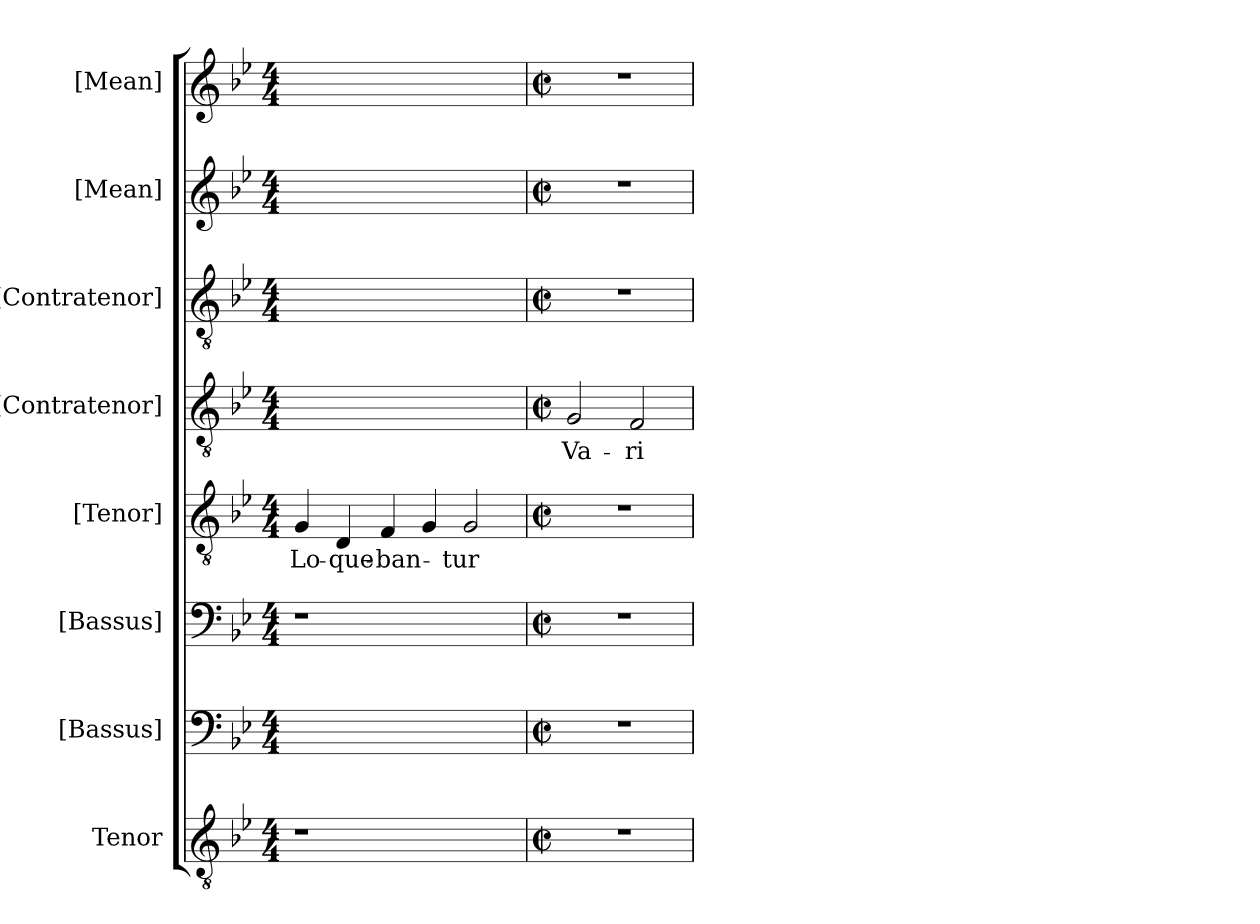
**kern	**kern	**kern	**kern	**text	**kern	**text	**kern	**kern	**kern
*part8	*part7	*part6	*part5	*part5	*part4	*part4	*part3	*part2	*part1
*staff8	*staff7	*staff6	*staff5	*staff5	*staff4	*staff4	*staff3	*staff2	*staff1
*I"Tenor	*I"[Bassus]	*I"[Bassus]	*I"[Tenor]	*	*I"[Contratenor]	*	*I"[Contratenor]	*I"[Mean]	*I"[Mean]
*	*I'B.	*I'B.	*	*	*I'T.	*	*I'T.	*I'M.	*I'M.
!!LO:PB:g=z
*clefGv2	*clefF4	*clefF4	*clefGv2	*	*clefGv2	*	*clefGv2	*clefG2	*clefG2
*ITrd7c12	*	*	*ITrd7c12	*	*ITrd7c12	*	*ITrd7c12	*	*
*k[b-e-]	*k[b-e-]	*k[b-e-]	*k[b-e-]	*	*k[b-e-]	*	*k[b-e-]	*k[b-e-]	*k[b-e-]
*g:	*g:	*g:	*g:	*	*g:	*	*g:	*g:	*g:
*M4/4	*M4/4	*M4/4	*M4/4	*	*M4/4	*	*M4/4	*M4/4	*M4/4
=1	=1	=1	=1	=1	=1	=1	=1	=1	=1
!LO:N:vis=1	!LO:N:vis=1	!LO:N:vis=1	!	!	!	!	!	!	!
!	!	!	!	!LO:LY:b:color=#000000	!LO:N:vis=1	!	!LO:N:vis=1	!LO:N:vis=1	!LO:N:vis=1
1r	1ryy	1r	4GGi/	Lo-	1ryy	.	1ryy	1ryy	1ryy
!	!	!	!	!LO:LY:b:color=#000000	!	!	!	!	!
.	.	.	4DDi/	-que-	.	.	.	.	.
!	!	!	!	!LO:LY:b:color=#000000	!	!	!	!	!
.	.	.	4FFi/	-ban-	.	.	.	.	.
.	.	.	4GGi/	.	.	.	.	.	.
!	!	!	!	!LO:LY:b:color=#000000	!	!	!	!	!
2ryy	2ryy	2ryy	2GGi/	-tur	2ryy	.	2ryy	2ryy	2ryy
=2'	=2'	=2'	=2'	=2'	=2'	=2'	=2'	=2'	=2'
*M2/2	*M2/2	*M2/2	*M2/2	*	*M2/2	*	*M2/2	*M2/2	*M2/2
*met(c|)	*met(c|)	*met(c|)	*met(c|)	*	*met(c|)	*	*met(c|)	*met(c|)	*met(c|)
!	!	!	!	!	!	!LO:LY:b:color=#000000	!	!	!
1r	1r	1r	1r	.	2GGi/	Va-	1r	1r	1r
!	!	!	!	!	!	!LO:LY:b:color=#000000	!	!	!
.	.	.	.	.	2FFi/	-ri-	.	.	.
=	=	=	=	=	=	=	=	=	=
*-	*-	*-	*-	*-	*-	*-	*-	*-	*-
